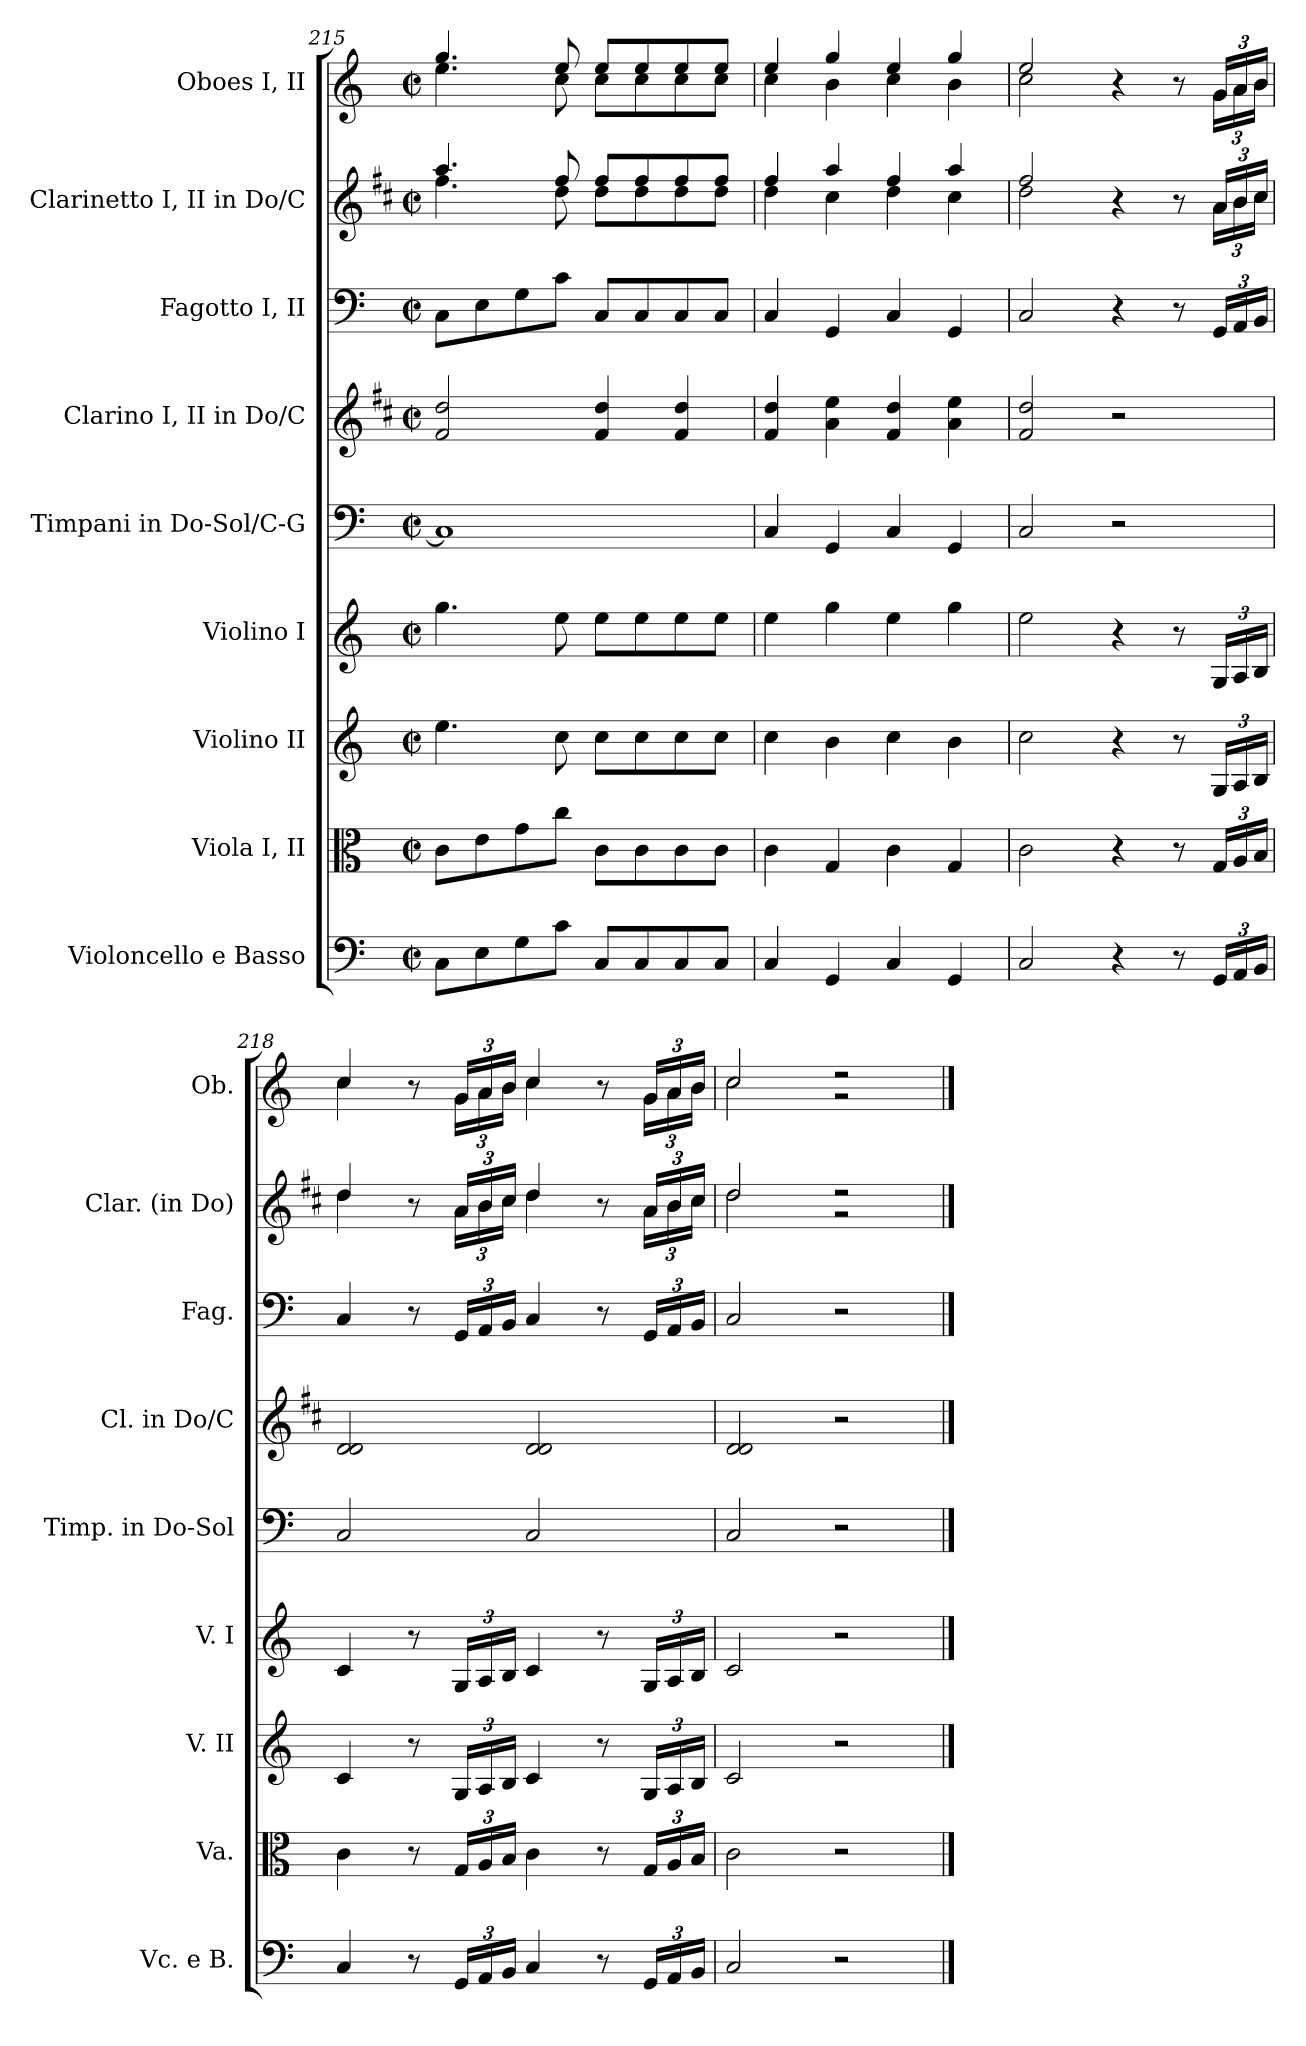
**kern	**kern	**kern	**kern	**kern	**kern	**kern	**kern	**kern
*part9	*part8	*part7	*part6	*part5	*part4	*part3	*part2	*part1
*staff9	*staff8	*staff7	*staff6	*staff5	*staff4	*staff3	*staff2	*staff1
*I"Violoncello e Basso	*I"Viola I, II	*I"Violino II	*I"Violino I	*I"Timpani in Do-Sol/C-G	*I"Clarino I, II in Do/C	*I"Fagotto I, II	*I"Clarinetto I, II in Do/C	*I"Oboes I, II
*I'Vc. e B.	*I'Va.	*I'V. II	*I'V. I	*I'Timp. in Do-Sol	*I'Cl. in Do/C	*I'Fag.	*I'Clar. (in Do)	*I'Ob.
*clefF4	*clefC3	*clefG2	*clefG2	*clefF4	*clefG2	*clefF4	*clefG2	*clefG2
*	*	*	*	*	*ITrd1c2	*	*ITrd1c2	*
*k[]	*k[]	*k[]	*k[]	*k[]	*k[]	*k[]	*k[]	*k[]
*M2/2	*M2/2	*M2/2	*M2/2	*M2/2	*M2/2	*M2/2	*M2/2	*M2/2
*met(c|)	*met(c|)	*met(c|)	*met(c|)	*met(c|)	*met(c|)	*met(c|)	*met(c|)	*met(c|)
=215	=215	=215	=215	=215	=215	=215	=215	=215
*	*	*	*	*	*	*	*^	*^
8Ci\L	8ci\L	4.eej\	4.ggZ\	1Ci]	2ej/ 2cci/	8Ci\L	4.ggZ/	4.eej\	4.ggZ/	4.eej\
8E\	8e\	.	.	.	.	8E\	.	.	.	.
8G\	8g\	.	.	.	.	8G\	.	.	.	.
8ci\J	8cci\J	8cci\	8eej\	.	.	8ci\J	8eej/	8cci\	8eej/	8cci\
8Ci/L	8ci\L	8cci\L	8eej\L	.	4ej/ 4cci/	8Ci/L	8eej/L	8cci\L	8eej/L	8cci\L
8Ci/	8ci\	8cci\	8eej\	.	.	8Ci/	8eej/	8cci\	8eej/	8cci\
8Ci/	8ci\	8cci\	8eej\	.	4ej/ 4cci/	8Ci/	8eej/	8cci\	8eej/	8cci\
8Ci/J	8ci\J	8cci\J	8eej\J	.	.	8Ci/J	8eej/J	8cci\J	8eej/J	8cci\J
=216	=216	=216	=216	=216	=216	=216	=216	=216	=216	=216
4Ci/	4ci\	4cci\	4eej\	4Ci/	4ej/ 4cci/	4Ci/	4eej/	4cci\	4eej/	4cci\
4GGi/	4Gi/	4bj\	4ggi\	4GGi/	4gi\ 4ddZ\	4GGi/	4ggi/	4bj\	4ggi/	4bj\
4Ci/	4ci\	4cci\	4eej\	4Ci/	4ej/ 4cci/	4Ci/	4eej/	4cci\	4eej/	4cci\
4GGi/	4Gi/	4bj\	4ggi\	4GGi/	4gi\ 4ddZ\	4GGi/	4ggi/	4bj\	4ggi/	4bj\
=217	=217	=217	=217	=217	=217	=217	=217	=217	=217	=217
2Ci/	2ci\	2cci\	2eej\	2Ci/	2ej/ 2cci/	2Ci/	2eej/	2cci\	2eej/	2cci\
4r	4r	4r	4r	2r	2r	4r	4r	4ryy	4r	4ryy
8r	8r	8r	8r	.	.	8r	8r	8ryy	8r	8ryy
*Xbrackettup	*Xbrackettup	*Xbrackettup	*Xbrackettup	*	*	*Xbrackettup	*Xbrackettup	*	*Xbrackettup	*
24GG/LL	24G/LL	24G/LL	24G/LL	.	.	24GG/LL	24g/LL	24g\LL	24g/LL	24g\LL
24AA/	24A/	24A/	24A/	.	.	24AA/	24a/	24a\	24a/	24a\
24BB/JJ	24B/JJ	24B/JJ	24B/JJ	.	.	24BB/JJ	24b/JJ	24b\JJ	24b/JJ	24b\JJ
=218	=218	=218	=218	=218	=218	=218	=218	=218	=218	=218
4C/	4c\	4c/	4c/	2C/	2c/ 2c/	4C/	4cc/	4cc\	4cc/	4cc\
8r	8r	8r	8r	.	.	8r	8r	8ryy	8r	8ryy
24GG/LL	24G/LL	24G/LL	24G/LL	.	.	24GG/LL	24g/LL	24g\LL	24g/LL	24g\LL
24AA/	24A/	24A/	24A/	.	.	24AA/	24a/	24a\	24a/	24a\
24BB/JJ	24B/JJ	24B/JJ	24B/JJ	.	.	24BB/JJ	24b/JJ	24b\JJ	24b/JJ	24b\JJ
4C/	4c\	4c/	4c/	2C/	2c/ 2c/	4C/	4cc/	4cc\	4cc/	4cc\
8r	8r	8r	8r	.	.	8r	8r	8ryy	8r	8ryy
24GG/LL	24G/LL	24G/LL	24G/LL	.	.	24GG/LL	24g/LL	24g\LL	24g/LL	24g\LL
24AA/	24A/	24A/	24A/	.	.	24AA/	24a/	24a\	24a/	24a\
24BB/JJ	24B/JJ	24B/JJ	24B/JJ	.	.	24BB/JJ	24b/JJ	24b\JJ	24b/JJ	24b\JJ
=219	=219	=219	=219	=219	=219	=219	=219	=219	=219	=219
2C/	2c\	2c/	2c/	2C/	2c/ 2c/	2C/	2cc/	2cc\	2cc/	2cc\
2r	2r	2r	2r	2r	2r	2r	2r	2r	2r	2r
*	*	*	*	*	*	*	*v	*v	*	*
*	*	*	*	*	*	*	*	*v	*v
==	==	==	==	==	==	==	==	==
*-	*-	*-	*-	*-	*-	*-	*-	*-
